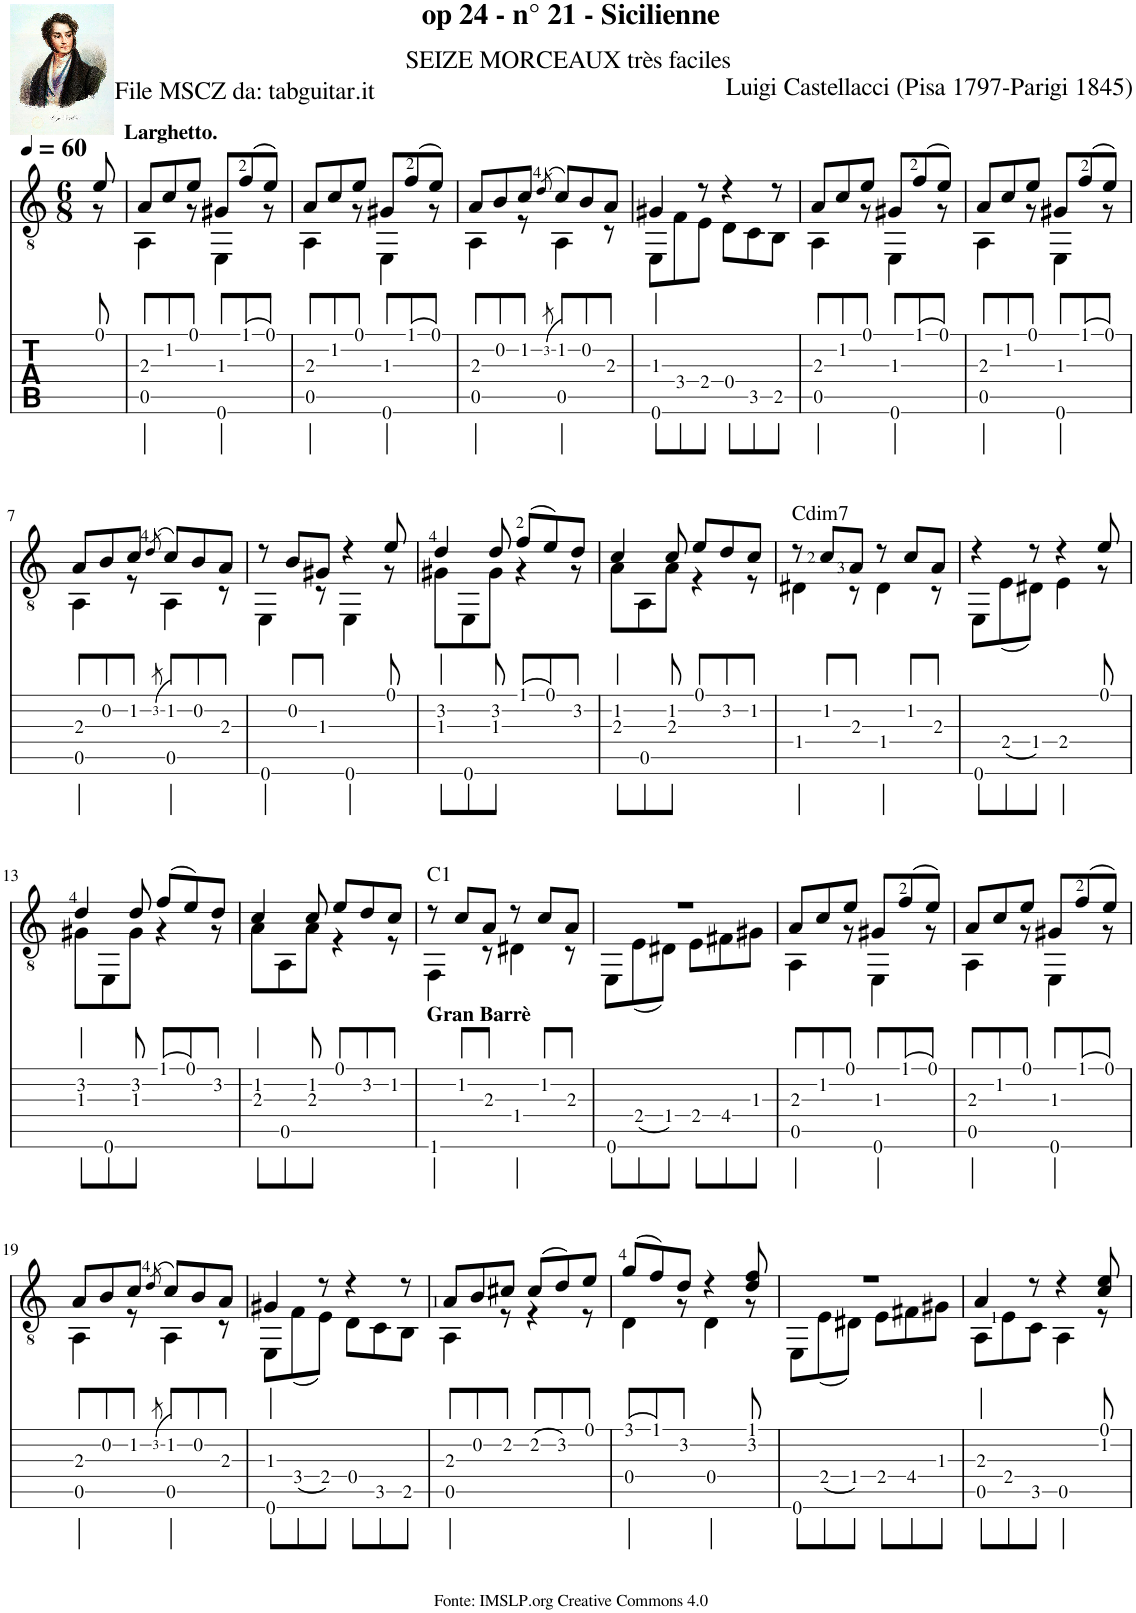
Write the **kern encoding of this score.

**kern	**kern
*part2	*part1
*staff2	*staff1
*I"Chitarra classica (Intavolatura)	*I"Classical Guitar
*stria6	*
*	*clefGv2
*k[]	*k[]
*M6/8	*M6/8
*MM60	*MM60
=	=
*^	*^
!	!	!LO:TX:a:B:t=Larghetto.	!
8e/	8r	8e/	8r
=1	=1	=1	=1
8A/L	4AA\	8A/L	4AA\
8c/	.	8c/	.
8e/J	8r	8e/J	8r
8G#X/L	4EE\	8G#X/L	4EE\
(8f/	.	(8f/	.
8e/J)	8r	8e/J)	8r
=2	=2	=2	=2
8A/L	4AA\	8A/L	4AA\
8c/	.	8c/	.
8e/J	8r	8e/J	8r
8G#X/L	4EE\	8G#X/L	4EE\
(8f/	.	(8f/	.
8e/J)	8r	8e/J)	8r
=3	=3	=3	=3
8A/L	4AA\	8A/L	4AA\
8B/	.	8B/	.
8c/J	8r	8c/J	8r
(8qd/	.	(8qd/	.
8c/L)	4AA\	8c/L)	4AA\
8B/	.	8B/	.
8A/J	8r	8A/J	8r
=4	=4	=4	=4
4G#X/	8EE\L	4G#X/	8EE\L
.	8F\	.	8F\
8r	8E\J	8r	8E\J
4r	8D\L	4r	8D\L
.	8C\	.	8C\
8r	8BB\J	8r	8BB\J
=5	=5	=5	=5
8A/L	4AA\	8A/L	4AA\
8c/	.	8c/	.
8e/J	8r	8e/J	8r
8G#X/L	4EE\	8G#X/L	4EE\
(8f/	.	(8f/	.
8e/J)	8r	8e/J)	8r
=6	=6	=6	=6
8A/L	4AA\	8A/L	4AA\
8c/	.	8c/	.
8e/J	8r	8e/J	8r
8G#X/L	4EE\	8G#X/L	4EE\
(8f/	.	(8f/	.
8e/J)	8r	8e/J)	8r
!!LO:LB:g=z	!!
=7	=7	=7	=7
8A/L	4AA\	8A/L	4AA\
8B/	.	8B/	.
8c/J	8r	8c/J	8r
(8qd/	.	(8qd/	.
8c/L)	4AA\	8c/L)	4AA\
8B/	.	8B/	.
8A/J	8r	8A/J	8r
=8	=8	=8	=8
8r	4EE\	8r	4EE\
8B/L	.	8B/L	.
8G#X/J	8r	8G#X/J	8r
4r	4EE\	4r	4EE\
8e/	8r	8e/	8r
=9	=9	=9	=9
4d/	8G#X\L	4d/	8G#X\L
.	8EE\	.	8EE\
8d/	8G#\J	8d/	8G#\J
(8f/L	4r	(8f/L	4r
8e/)	.	8e/)	.
8d/J	8r	8d/J	8r
=10	=10	=10	=10
4c/	8A\L	4c/	8A\L
.	8AA\	.	8AA\
8c/	8A\J	8c/	8A\J
8e/L	4r	8e/L	4r
8d/	.	8d/	.
8c/J	8r	8c/J	8r
=11	=11	=11	=11
!	!	!LO:TX:a:t=Cdim7	!
8r	4D#X\	8r	4D#X\
8c/L	.	8c/L	.
8A/J	8r	8A/J	8r
8r	4D#\	8r	4D#\
8c/L	.	8c/L	.
8A/J	8r	8A/J	8r
=12	=12	=12	=12
4r	8EE\L	4r	8EE\L
.	(8E\	.	(8E\
8r	8D#X\J)	8r	8D#X\J)
4r	4E\	4r	4E\
8e/	8r	8e/	8r
!!LO:LB:g=z	!!
=13	=13	=13	=13
4d/	8G#X\L	4d/	8G#X\L
.	8EE\	.	8EE\
8d/	8G#\J	8d/	8G#\J
(8f/L	4r	(8f/L	4r
8e/)	.	8e/)	.
8d/J	8r	8d/J	8r
=14	=14	=14	=14
4c/	8A\L	4c/	8A\L
.	8AA\	.	8AA\
8c/	8A\J	8c/	8A\J
8e/L	4r	8e/L	4r
8d/	.	8d/	.
8c/J	8r	8c/J	8r
=15	=15	=15	=15
!	!	!LO:TX:a:t=C1	!
!LO:TX:a:B:t=Gran Barrè	!	!	!
8r	4FF\	8r	4FF\
8c/L	.	8c/L	.
8A/J	8r	8A/J	8r
8r	4D#X\	8r	4D#X\
8c/L	.	8c/L	.
8A/J	8r	8A/J	8r
=16	=16	=16	=16
2.r	8EE\L	2.r	8EE\L
.	(8E\	.	(8E\
.	8D#X\J)	.	8D#X\J)
.	8E\L	.	8E\L
.	8F#X\	.	8F#X\
.	8G#X\J	.	8G#X\J
=17	=17	=17	=17
8A/L	4AA\	8A/L	4AA\
8c/	.	8c/	.
8e/J	8r	8e/J	8r
8G#X/L	4EE\	8G#X/L	4EE\
(8f/	.	(8f/	.
8e/J)	8r	8e/J)	8r
=18	=18	=18	=18
8A/L	4AA\	8A/L	4AA\
8c/	.	8c/	.
8e/J	8r	8e/J	8r
8G#X/L	4EE\	8G#X/L	4EE\
(8f/	.	(8f/	.
8e/J)	8r	8e/J)	8r
!!LO:LB:g=z	!!
=19	=19	=19	=19
8A/L	4AA\	8A/L	4AA\
8B/	.	8B/	.
8c/J	8r	8c/J	8r
(8qd/	.	(8qd/	.
8c/L)	4AA\	8c/L)	4AA\
8B/	.	8B/	.
8A/J	8r	8A/J	8r
=20	=20	=20	=20
4G#X/	8EE\L	4G#X/	8EE\L
.	(8F\	.	(8F\
8r	8E\J)	8r	8E\J)
4r	8D\L	4r	8D\L
.	8C\	.	8C\
8r	8BB\J	8r	8BB\J
=21	=21	=21	=21
8A/L	4AA\	8A/L	4AA\
8B/	.	8B/	.
8c#X/J	8r	8c#X/J	8r
(8c#/L	4r	(8c#/L	4r
8d/)	.	8d/)	.
8e/J	8r	8e/J	8r
=22	=22	=22	=22
(8g/L	4D\	(8g/L	4D\
8f/)	.	8f/)	.
8d/J	8r	8d/J	8r
4r	4D\	4r	4D\
8d/ 8f/	8r	8d/ 8f/	8r
=23	=23	=23	=23
2.r	8EE\L	2.r	8EE\L
.	(8E\	.	(8E\
.	8D#X\J)	.	8D#X\J)
.	8E\L	.	8E\L
.	8F#X\	.	8F#X\
.	8G#X\J	.	8G#X\J
=24	=24	=24	=24
4A/	8AA\L	4A/	8AA\L
.	8E\	.	8E\
8r	8C\J	8r	8C\J
4r	4AA\	4r	4AA\
8c/ 8e/	8r	8c/ 8e/	8r
*v	*v	*	*
*	*v	*v
=	=
*-	*-
